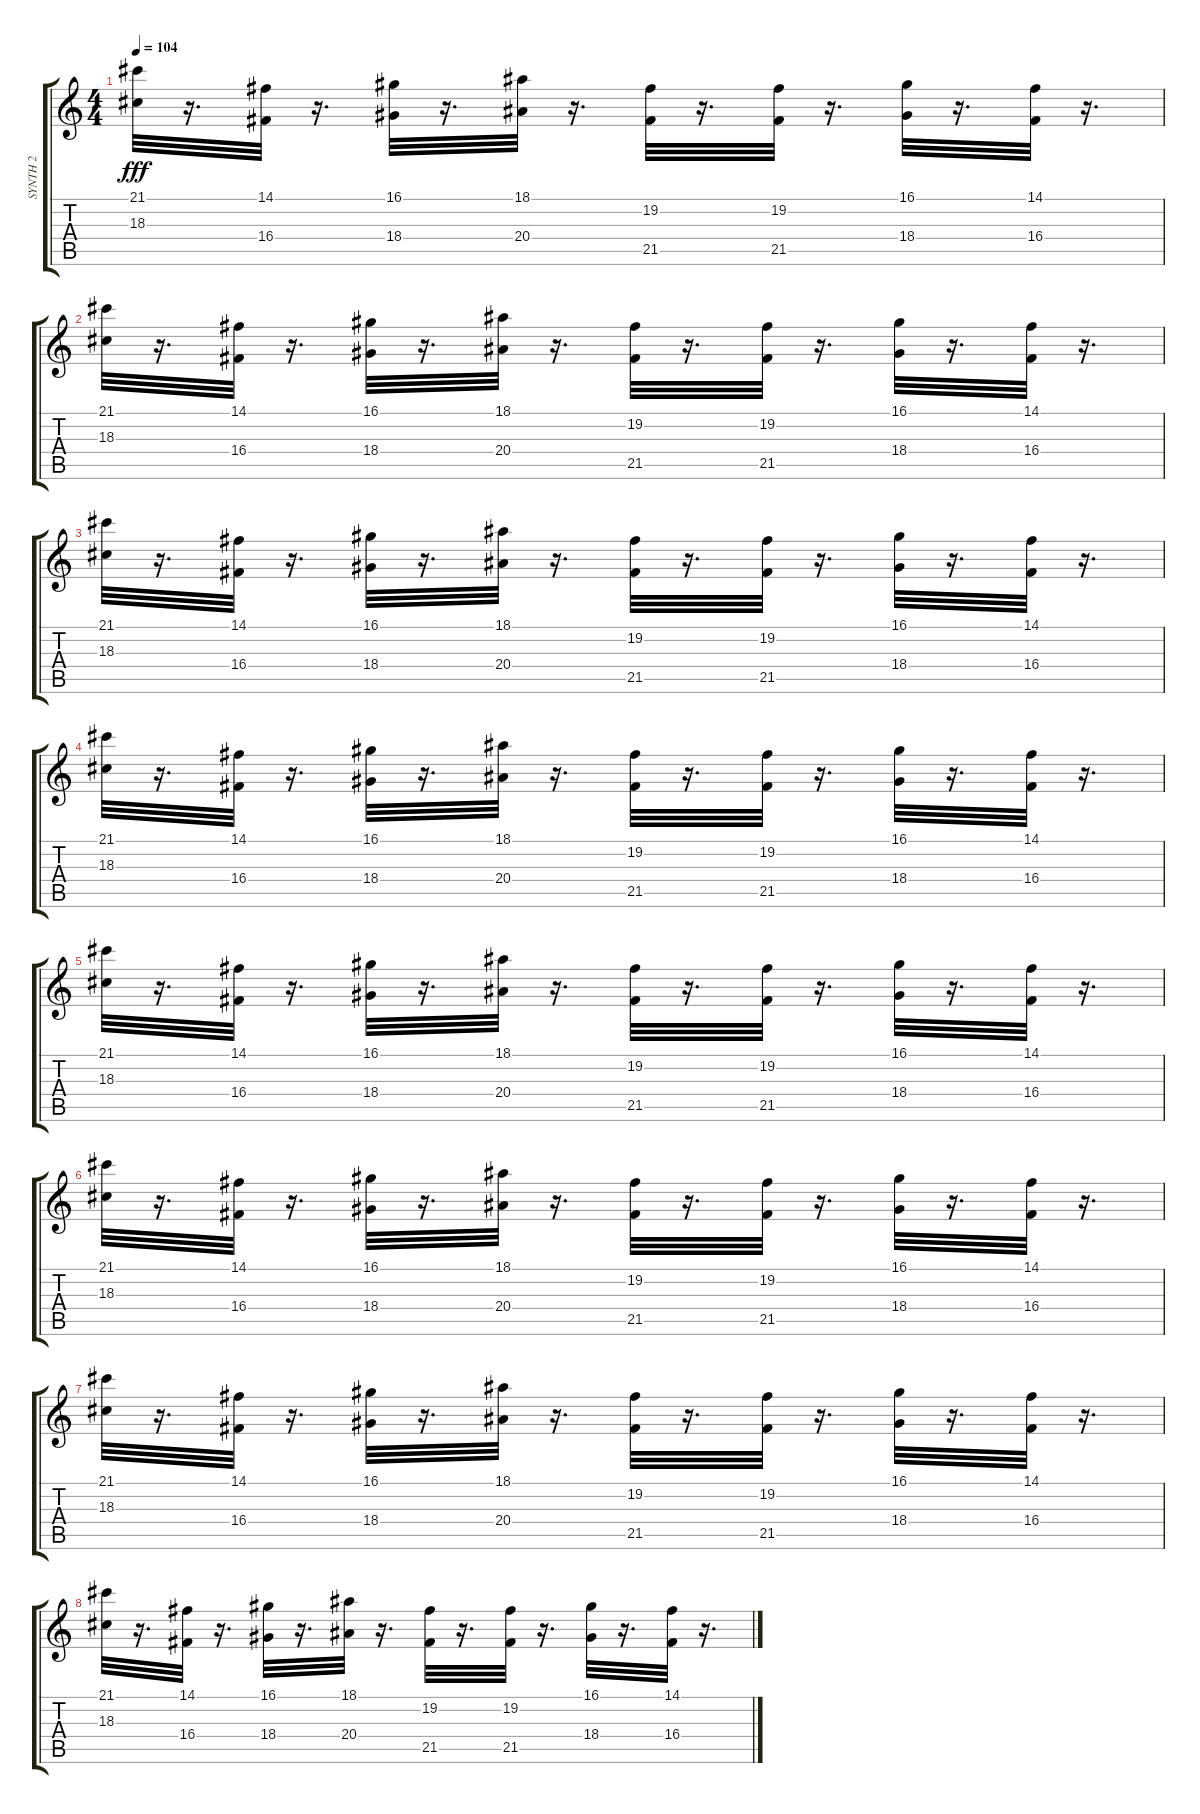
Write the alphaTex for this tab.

\track ("SYNTH 2" "SYNTH 2") {instrument lead4chiff}
\staff {score tabs}
\tuning (E4 B3 G3 D3 A2 E2) {hide}
\ts (4 4)
\tempo 104
\clef g2
\ks c
(21.1 18.3).32{dy fff} r.16{d} (14.1 16.4).32 r.16{d} (16.1 18.4).32 r.16{d} (18.1 20.4).32 r.16{d} (19.2 21.5).32 r.16{d} (19.2 21.5).32 r.16{d} (16.1 18.4).32 r.16{d} (14.1 16.4).32 r.16{d} |
(21.1 18.3).32 r.16{d} (14.1 16.4).32 r.16{d} (16.1 18.4).32 r.16{d} (18.1 20.4).32 r.16{d} (19.2 21.5).32 r.16{d} (19.2 21.5).32 r.16{d} (16.1 18.4).32 r.16{d} (14.1 16.4).32 r.16{d} |
(21.1 18.3).32{volume 9} r.16{d} (14.1 16.4).32 r.16{d} (16.1 18.4).32 r.16{d} (18.1 20.4).32 r.16{d} (19.2 21.5).32 r.16{d} (19.2 21.5).32 r.16{d} (16.1 18.4).32 r.16{d} (14.1 16.4).32 r.16{d} |
(21.1 18.3).32 r.16{d} (14.1 16.4).32 r.16{d} (16.1 18.4).32 r.16{d} (18.1 20.4).32 r.16{d} (19.2 21.5).32 r.16{d} (19.2 21.5).32 r.16{d} (16.1 18.4).32 r.16{d} (14.1 16.4).32 r.16{d} |
(21.1 18.3).32 r.16{d} (14.1 16.4).32 r.16{d} (16.1 18.4).32 r.16{d} (18.1 20.4).32 r.16{d} (19.2 21.5).32 r.16{d} (19.2 21.5).32 r.16{d} (16.1 18.4).32 r.16{d} (14.1 16.4).32 r.16{d} |
(21.1 18.3).32 r.16{d} (14.1 16.4).32 r.16{d} (16.1 18.4).32 r.16{d} (18.1 20.4).32 r.16{d} (19.2 21.5).32 r.16{d} (19.2 21.5).32 r.16{d} (16.1 18.4).32 r.16{d} (14.1 16.4).32 r.16{d} |
(21.1 18.3).32 r.16{d} (14.1 16.4).32 r.16{d} (16.1 18.4).32 r.16{d} (18.1 20.4).32 r.16{d} (19.2 21.5).32 r.16{d} (19.2 21.5).32 r.16{d} (16.1 18.4).32 r.16{d} (14.1 16.4).32 r.16{d} |
(21.1 18.3).32 r.16{d} (14.1 16.4).32 r.16{d} (16.1 18.4).32 r.16{d} (18.1 20.4).32 r.16{d} (19.2 21.5).32 r.16{d} (19.2 21.5).32 r.16{d} (16.1 18.4).32 r.16{d} (14.1 16.4).32 r.16{d}
